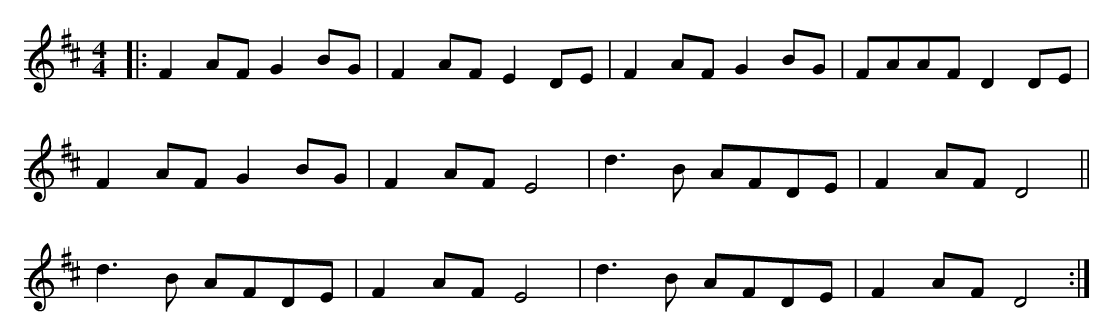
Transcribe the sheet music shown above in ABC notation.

X:1
M:4/4
K:D
|:F2 AF G2 BG|F2 AF E2 DE|F2 AF G2 BG|FAAF D2 DE|
F2 AF G2 BG|F2 AF E4|d3 B AFDE|F2 AF D4||
d3 B AFDE|F2 AF E4|d3 B AFDE|F2 AF D4:|
